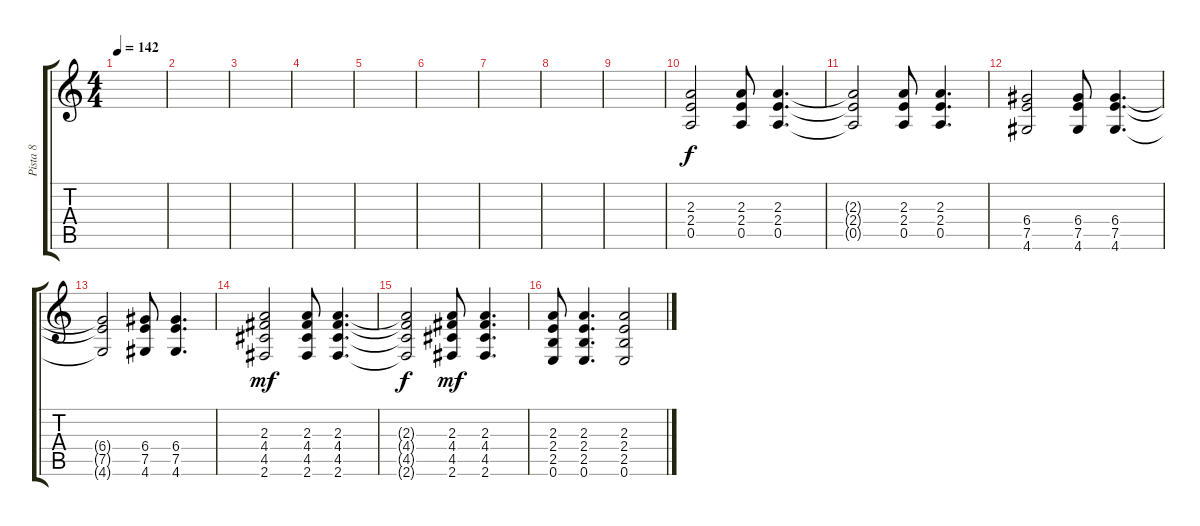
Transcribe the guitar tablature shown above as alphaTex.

\track ("Pista 8" "Pista 8") {instrument overdrivenguitar}
\staff {score tabs}
\tuning (E4 B3 G3 D3 A2 E2) {hide}
\ts (4 4)
\tempo 142
\clef g2
\ks c
|
|
|
|
|
|
|
|
|
(2.3 2.4 0.5).2{volume 10} (2.3 2.4 0.5).8 (2.3 2.4 0.5).4{d} |
(2.3{t} 2.4{t} 0.5{t}).2 (2.3 2.4 0.5).8 (2.3 2.4 0.5).4{d} |
(6.4 7.5 4.6).2 (6.4 7.5 4.6).8 (6.4 7.5 4.6).4{d} |
(6.4{t} 7.5{t} 4.6{t}).2 (6.4 7.5 4.6).8 (6.4 7.5 4.6).4{d} |
(2.3 4.4 4.5 2.6).2{dy mf} (2.3 4.4 4.5 2.6).8 (2.3 4.4 4.5 2.6).4{d} |
(2.3{t} 4.4{t} 4.5{t} 2.6{t}).2{dy f} (2.3 4.4 4.5 2.6).8{dy mf} (2.3 4.4 4.5 2.6).4{d} |
(2.3 2.4 2.5 0.6).8 (2.3 2.4 2.5 0.6).4{d} (2.3 2.4 2.5 0.6).2
